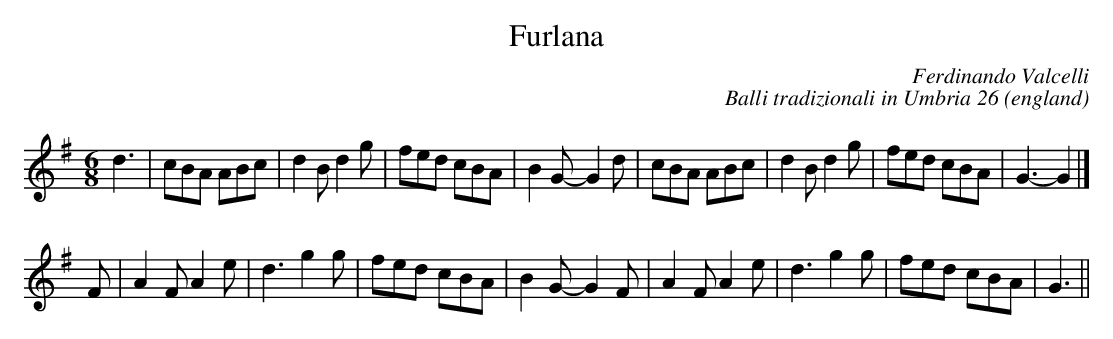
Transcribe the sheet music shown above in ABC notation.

X:1
T:Furlana
O:england
C:Ferdinando Valcelli
C:Balli tradizionali in Umbria 26
M:6/8
L:1/8
K:G
d3|cBA ABc|d2B d2g|fed cBA|B2G- G2d|\
cBA ABc|d2B d2g|fed cBA|G3-G2|]
F|A2F A2e|d3 g2g|fed cBA|B2G- G2F|\
A2F A2e|d3 g2g|fed cBA|G3||
